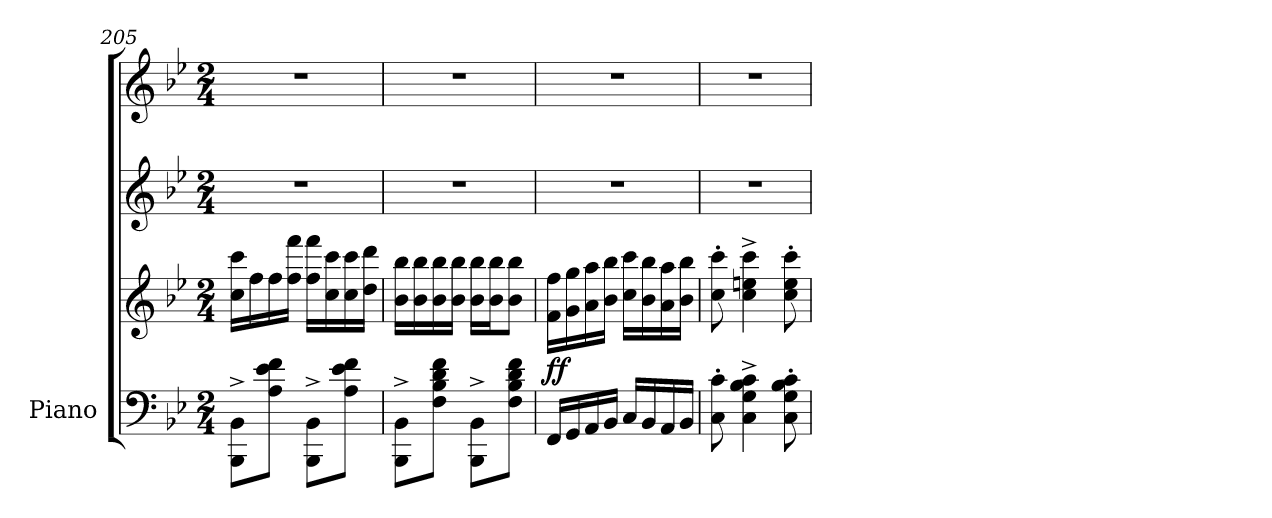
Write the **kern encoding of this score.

**kern	**kern	**kern	**kern	**dynam
*part1	*part1	*part1	*part1	*part1
*staff4	*staff3	*staff2	*staff1	*staff1/2/3/4
*I"Piano	*	*	*	*
*I'Pno.	*	*	*	*
*clefF4	*clefG2	*clefG2	*clefG2	*
*k[b-e-]	*k[b-e-]	*k[b-e-]	*k[b-e-]	*
*M2/4	*M2/4	*M2/4	*M2/4	*
=205	=205	=205	=205	=205
8BBB-\^ 8BB-\^L	16cc\ 16ccc\LL	2r	2r	.
.	16ff\	.	.	.
8A\ 8e-\ 8f\J	16ff\	.	.	.
.	16ff\ 16fff\JJ	.	.	.
8BBB-\^ 8BB-\^L	16ff\ 16fff\LL	.	.	.
.	16cc\ 16ccc\	.	.	.
8A\ 8e-\ 8f\J	16cc\ 16ccc\	.	.	.
.	16dd\ 16ddd\JJ	.	.	.
!!LO:LB:g=z
=206	=206	=206	=206	=206
*	*	*	*MM120	*
8BBB-\^ 8BB-\^L	16b-\ 16bb-\LL	2r	2r	.
.	16b-\ 16bb-\	.	.	.
8F\ 8B-\ 8d\ 8f\J	16b-\ 16bb-\	.	.	.
.	16b-\ 16bb-\JJ	.	.	.
8BBB-\^ 8BB-\^L	16b-\ 16bb-\LL	.	.	.
.	16b-\ 16bb-\J	.	.	.
8F\ 8B-\ 8d\ 8f\J	8b-\ 8bb-\J	.	.	.
=207	=207	=207	=207	=207
*	*	*	*MM125	*
!	!	!	!	!LO:DY:b=3
16FF/LL	16f\ 16ff\LL	2r	2r	ff
16GG/	16g\ 16gg\	.	.	.
16AA/	16a\ 16aa\	.	.	.
16BB-/JJ	16b-\ 16bb-\JJ	.	.	.
16C/LL	16cc\ 16ccc\LL	.	.	.
16BB-/	16b-\ 16bb-\	.	.	.
16AA/	16a\ 16aa\	.	.	.
16BB-/JJ	16b-\ 16bb-\JJ	.	.	.
=208	=208	=208	=208	=208
*	*	*	*MM100	*
8C\' 8c\'	8cc\' 8ccc\'	2r	2r	.
4C\^ 4G\^ 4B-\^ 4c\^	4cc\^ 4een\^ 4ccc\^	.	.	.
8C\' 8G\' 8B-\' 8c\'	8cc\' 8ee\' 8ccc\'	.	.	.
=	=	=	=	=
*-	*-	*-	*-	*-
